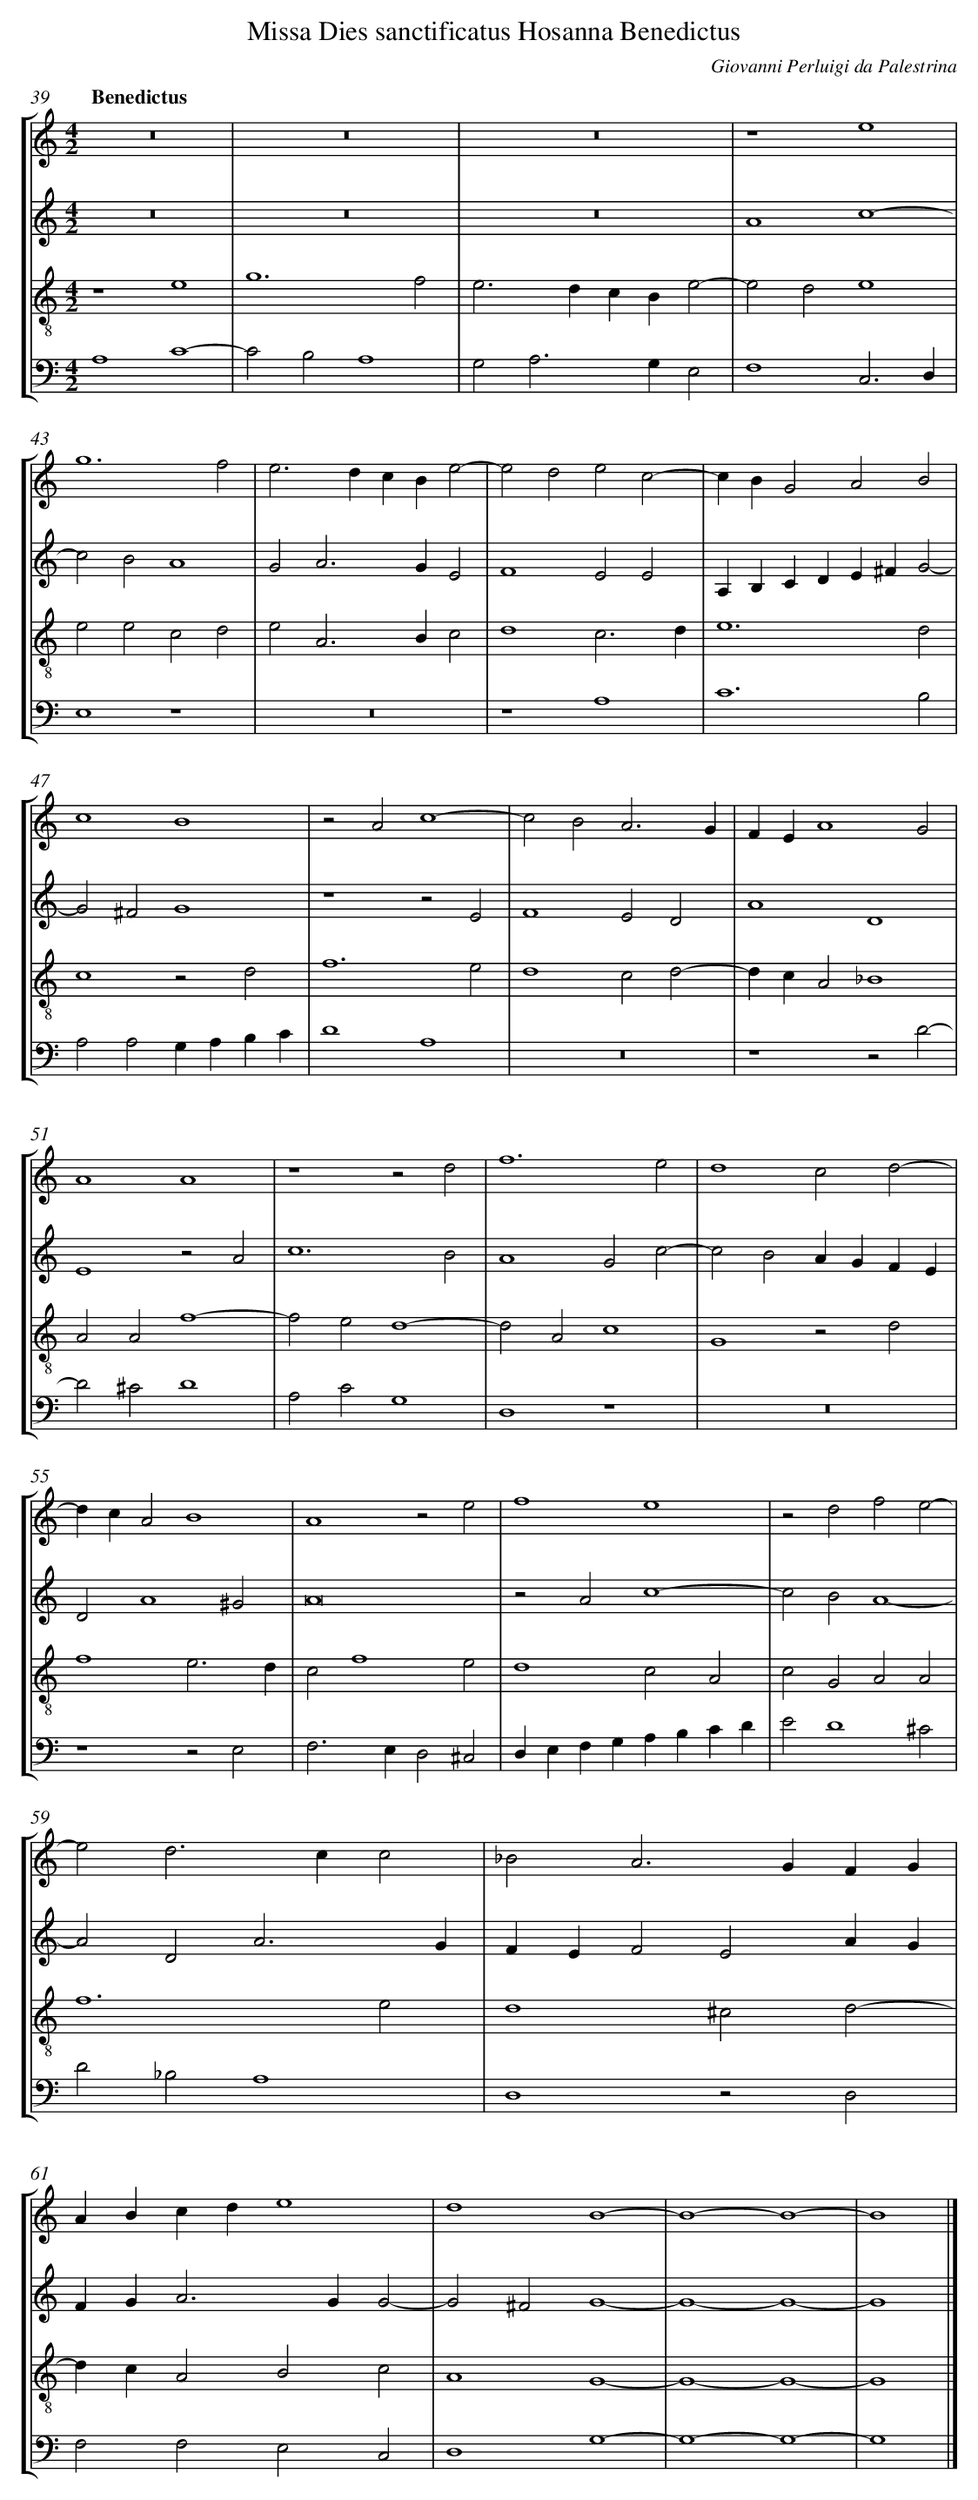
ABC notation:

X:1
T: Missa Dies sanctificatus Hosanna Benedictus
C: Giovanni Perluigi da Palestrina
L: 1/4
M: 4/2
Q: "Benedictus"
%%staves [1 2 3 4]
V: 1 clef=treble
V: 2 clef=treble
V: 3 clef=treble-8
V: 4 clef=bass
K: C
[V:1] z8 |
[V:2] z8 |
[V:3] z4e4 |
[V:4] A,4C4- |
[V:1] z8 |
[V:2] z8 |
[V:3] g6f2 |
[V:4] C2B,2A,4 |
[V:1] z8 |
[V:2] z8 |
[V:3] e2>d2cBe2- |
[V:4] G,2A,2>G,2E,2 |
[V:1] z4e4 |
[V:2] A4c4- |
[V:3] e2d2e4 |
[V:4] F,4C,3D, |
[V:1] g6f2 |
[V:2] c2B2A4 |
[V:3] e2e2c2d2 |
[V:4] E,4z4 |
[V:1] e2>d2cBe2- |
[V:2] G2A2>G2E2 |
[V:3] e2A2>B2c2 |
[V:4] z8 |
[V:1] e2d2e2c2- |
[V:2] F4E2E2 |
[V:3] d4c3d |
[V:4] z4A,4 |
[V:1] cBG2A2B2 |
[V:2] A,B,CDE^FG2- |
[V:3] e6d2 |
[V:4] C6B,2 |
[V:1] c4B4 |
[V:2] G2^F2G4 |
[V:3] c4z2d2 |
[V:4] A,2A,2G,A,B,C |
[V:1] z2A2c4- |
[V:2] z4z2E2 |
[V:3] f6e2 |
[V:4] D4A,4 |
[V:1] c2B2A3G |
[V:2] F4E2D2 |
[V:3] d4c2d2- |
[V:4] z8 |
[V:1] FEA4G2 |
[V:2] A4D4 |
[V:3] dcA2_B4 |
[V:4] z4z2D2- |
[V:1] A4A4 |
[V:2] E4z2A2 |
[V:3] A2A2f4- |
[V:4] D2^C2D4 |
[V:1] z4z2d2 |
[V:2] c6B2 |
[V:3] f2e2d4- |
[V:4] A,2C2G,4 |
[V:1] f6e2 |
[V:2] A4G2c2- |
[V:3] d2A2c4 |
[V:4] D,4z4 |
[V:1] d4c2d2- |
[V:2] c2B2AGFE |
[V:3] G4z2d2 |
[V:4] z8 |
[V:1] dcA2B4 |
[V:2] D2A4^G2 |
[V:3] f4e3d |
[V:4] z4z2E,2 |
[V:1] A4z2e2 |
[V:2] A8 |
[V:3] c2f4e2 |
[V:4] F,2>E,2D,2^C,2 |
[V:1] f4e4 |
[V:2] z2A2c4- |
[V:3] d4c2A2 |
[V:4] D,E,F,G,A,B,CD |
[V:1] z2d2f2e2- |
[V:2] c2B2A4- |
[V:3] c2G2A2A2 |
[V:4] E2D4^C2 |
[V:1] e2d2>c2c2 |
[V:2] A2D2A3G |
[V:3] f6e2 |
[V:4] D2_B,2A,4 |
[V:1] _B2A2>G2FG |
[V:2] FEF2E2AG |
[V:3] d4^c2d2- |
[V:4] D,4z2D,2 |
[V:1] ABcde4 |
[V:2] FG2<A2GG2- |
[V:3] dcA2B2c2 |
[V:4] F,2F,2E,2C,2 |
[V:1] d4B4- |
[V:2] G2^F2G4- |
[V:3] A4G4- |
[V:4] D,4G,4- |
[V:1] B4-B4- |
[V:2] G4-G4- |
[V:3] G4-G4- |
[V:4] G,4-G,4- |
[V:1] B4 |]
[V:2] G4 |]
[V:3] G4 |]
[V:4] G,4 |]
